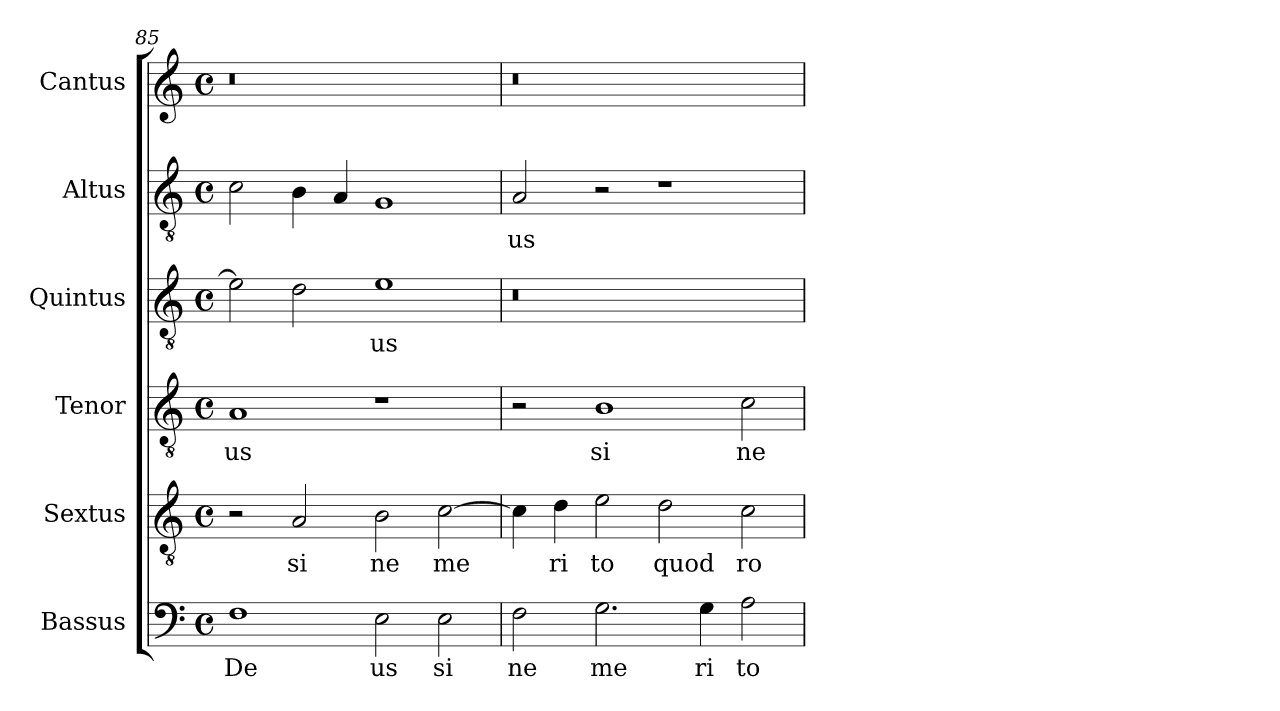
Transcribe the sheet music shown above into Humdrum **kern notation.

**kern	**text	**kern	**text	**kern	**text	**kern	**text	**kern	**text	**kern
*part6	*part6	*part5	*part5	*part4	*part4	*part3	*part3	*part2	*part2	*part1
*staff6	*staff6	*staff5	*staff5	*staff4	*staff4	*staff3	*staff3	*staff2	*staff2	*staff1
*I"Bassus	*	*I"Sextus	*	*I"Tenor	*	*I"Quintus	*	*I"Altus	*	*I"Cantus
*clefF4	*	*clefGv2	*	*clefGv2	*	*clefGv2	*	*clefGv2	*	*clefG2
*M4/4	*	*M4/4	*	*M4/4	*	*M4/4	*	*M4/4	*	*M4/4
*met(c)	*	*met(c)	*	*met(c)	*	*met(c)	*	*met(c)	*	*met(c)
=85	=85	=85	=85	=85	=85	=85	=85	=85	=85	=85
!	!LO:LY:b:cj	!	!	!	!LO:LY:b:cj	!	!	!	!	!
1F	De	2r	.	1A	us	2e\]	.	2c\	.	0r
!	!	!	!LO:LY:b:cj	!	!	!	!	!	!	!
.	.	2A/	si	.	.	2d\	.	4B\	.	.
.	.	.	.	.	.	.	.	4A/	.	.
!	!LO:LY:b:cj	!	!LO:LY:b:cj	!	!	!	!LO:LY:b:cj	!	!	!
2E\	us	2B\	ne	1r	.	1e	-us	1G	.	.
!	!LO:LY:b:cj	!	!LO:LY:b	!	!	!	!	!	!	!
2E\	si	[>2c\	me	.	.	.	.	.	.	.
=86	=86	=86	=86	=86	=86	=86	=86	=86	=86	=86
!	!LO:LY:b:cj	!	!	!	!	!	!	!	!LO:LY:b:cj	!
2F\	ne	4c\]	.	2r	.	0r	.	2A/	-us	0r
!	!	!	!LO:LY:b:cj	!	!	!	!	!	!	!
.	.	4d\	ri	.	.	.	.	.	.	.
!	!LO:LY:b:cj	!	!LO:LY:b:cj	!	!LO:LY:b:cj	!	!	!	!	!
2.G\	me	2e\	to	1B	si	.	.	2r	.	.
!	!	!	!LO:LY:b:cj	!	!	!	!	!	!	!
.	.	2d\	quod	.	.	.	.	1r	.	.
!	!LO:LY:b:cj	!	!	!	!	!	!	!	!	!
4G\	ri	.	.	.	.	.	.	.	.	.
!	!LO:LY:b:cj	!	!LO:LY:b:cj	!	!LO:LY:b:cj	!	!	!	!	!
2A\	to	2c\	ro	2c\	ne	.	.	.	.	.
=	=	=	=	=	=	=	=	=	=	=
*-	*-	*-	*-	*-	*-	*-	*-	*-	*-	*-
